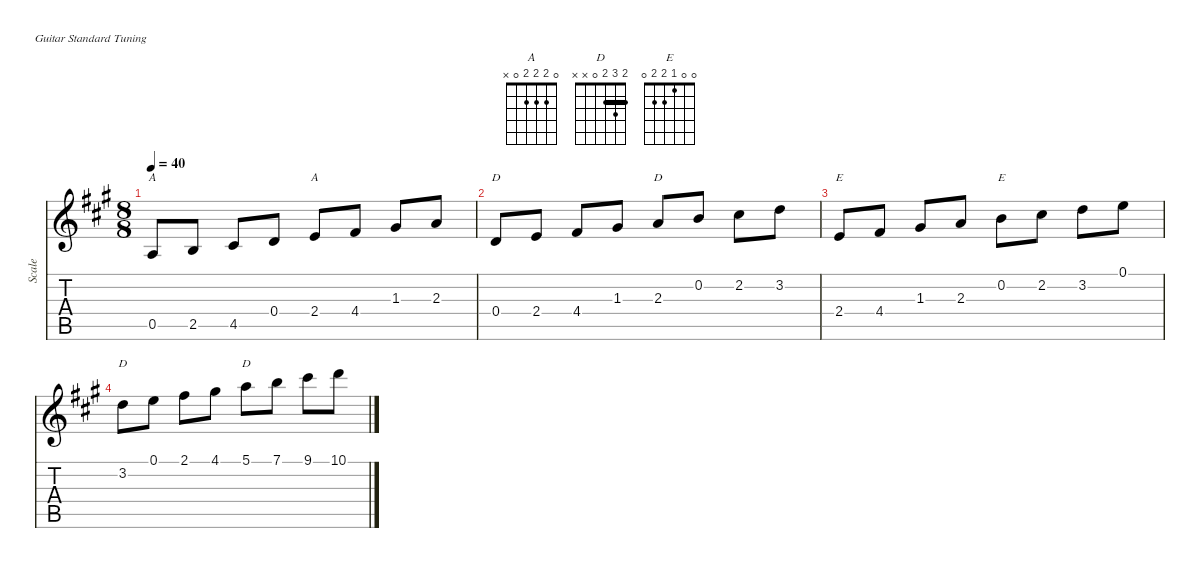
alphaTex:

\defaultSystemsLayout 4
\hideDynamics
\bracketExtendMode nobrackets
\track ("Scale" "Scale") {defaultSystemsLayout 4 instrument acousticguitarsteel}
\staff {score tabs}
\tuning (E4 B3 G3 D3 A2 E2)
\chord ("A" 0 2 2 2 0 x) {showfingering false}
\chord ("D" 2 3 2 0 x x) {showfingering false barre 2}
\chord ("E" 0 0 1 2 2 0) {showfingering false}
\ts (8 8)
\beaming (8 2 2 2 2)
\tempo 40
\clef g2
\ks a
0.5{acc forcenatural}.8{ch "A" dy mf instrument acousticguitarsteel beam Up} 2.5{acc forcenatural}.8{beam Up} 4.5{acc #}.8{beam Up} 0.4{acc forcenatural}.8{beam Up} 2.4{acc forcenatural}.8{ch "A" beam Up} 4.4{acc #}.8{beam Up} 1.3{acc #}.8{beam Up} 2.3{acc forcenatural}.8{beam Up} |
0.4{acc forcenatural}.8{ch "D" beam Up} 2.4{acc forcenatural}.8{beam Up} 4.4{acc #}.8{beam Up} 1.3{acc #}.8{beam Up} 2.3{acc forcenatural}.8{ch "D" beam Up} 0.2{acc forcenatural}.8{beam Up} 2.2{acc #}.8{beam Down} 3.2{acc forcenatural}.8{beam Down} |
2.4{acc forcenatural}.8{ch "E" beam Up} 4.4{acc #}.8{beam Up} 1.3{acc #}.8{beam Up} 2.3{acc forcenatural}.8{beam Up} 0.2{acc forcenatural}.8{ch "E" beam Down} 2.2{acc #}.8{beam Down} 3.2{acc forcenatural}.8{beam Down} 0.1{acc forcenatural}.8{beam Down} |
3.2{acc forcenatural}.8{ch "D" beam Down} 0.1{acc forcenatural}.8{beam Down} 2.1{acc #}.8{beam Down} 4.1{acc #}.8{beam Down} 5.1{acc forcenatural}.8{ch "D" beam Down} 7.1{acc forcenatural}.8{beam Down} 9.1{acc #}.8{beam Down} 10.1{acc forcenatural}.8{beam Down}
